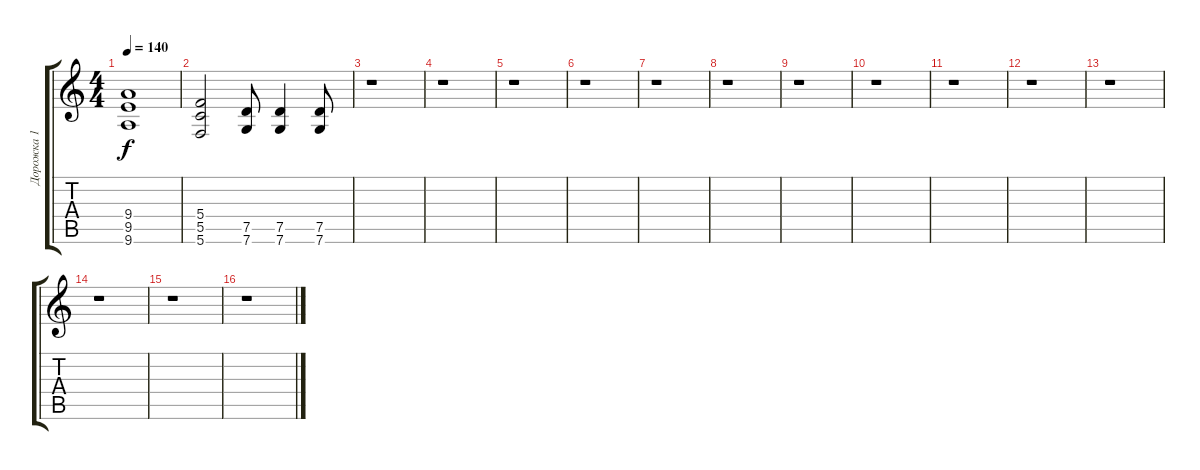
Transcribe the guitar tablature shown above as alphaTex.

\track ("Дорожка 1" "Дорожка 1") {instrument overdrivenguitar}
\staff {score tabs}
\tuning (D4 A3 F3 C3 G2 C2) {hide}
\ts (4 4)
\tempo 140
\clef g2
\ks c
(9.4 9.5 9.6).1{dy f} |
(5.4 5.5 5.6).2 (7.5 7.6).8 (7.5 7.6).4 (7.5 7.6).8 |
r.1 |
r.1 |
r.1 |
r.1 |
r.1 |
r.1 |
r.1 |
r.1 |
r.1 |
r.1 |
r.1 |
r.1 |
r.1 |
r.1
